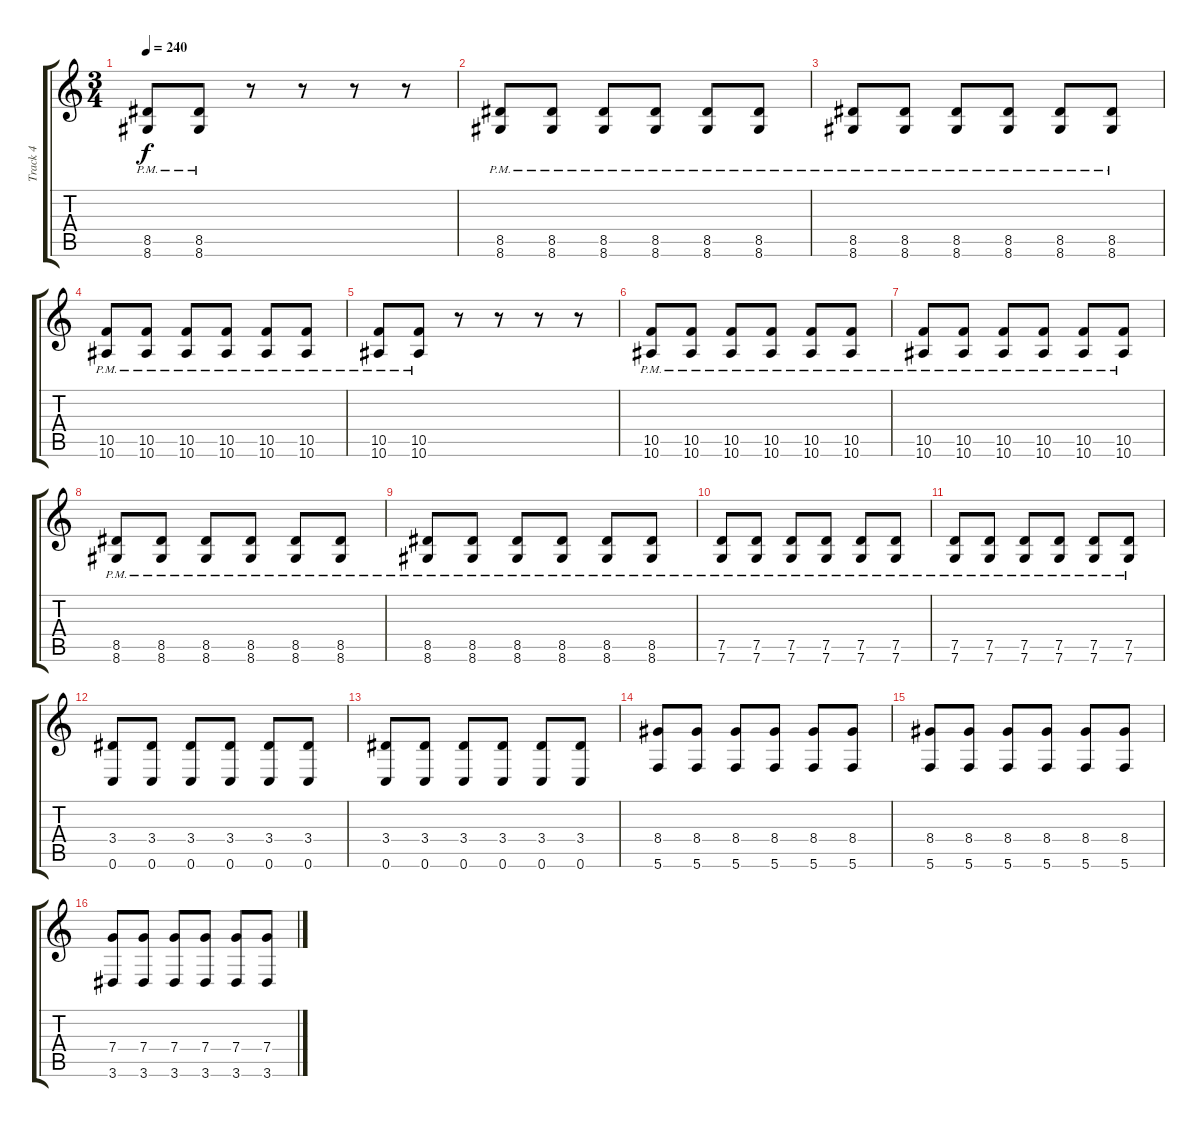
\track ("Track 4" "Track 4") {instrument distortionguitar}
\staff {score tabs}
\tuning (D4 A3 F3 C3 G2 C2) {hide}
\ts (3 4)
\tempo 240
\clef g2
\ks c
(8.5{pm} 8.6{pm}).8{dy f} (8.5{pm} 8.6{pm}).8 r.8 r.8 r.8 r.8 |
(8.5{pm} 8.6{pm}).8 (8.5{pm} 8.6{pm}).8 (8.5{pm} 8.6{pm}).8 (8.5{pm} 8.6{pm}).8 (8.5{pm} 8.6{pm}).8 (8.5{pm} 8.6{pm}).8 |
(8.5{pm} 8.6{pm}).8 (8.5{pm} 8.6{pm}).8 (8.5{pm} 8.6{pm}).8 (8.5{pm} 8.6{pm}).8 (8.5{pm} 8.6{pm}).8 (8.5{pm} 8.6{pm}).8 |
(10.5{pm} 10.6{pm}).8 (10.5{pm} 10.6{pm}).8 (10.5{pm} 10.6{pm}).8 (10.5{pm} 10.6{pm}).8 (10.5{pm} 10.6{pm}).8 (10.5{pm} 10.6{pm}).8 |
(10.5{pm} 10.6{pm}).8 (10.5{pm} 10.6{pm}).8 r.8 r.8 r.8 r.8 |
(10.5{pm} 10.6{pm}).8 (10.5{pm} 10.6{pm}).8 (10.5{pm} 10.6{pm}).8 (10.5{pm} 10.6{pm}).8 (10.5{pm} 10.6{pm}).8 (10.5{pm} 10.6{pm}).8 |
(10.5{pm} 10.6{pm}).8 (10.5{pm} 10.6{pm}).8 (10.5{pm} 10.6{pm}).8 (10.5{pm} 10.6{pm}).8 (10.5{pm} 10.6{pm}).8 (10.5{pm} 10.6{pm}).8 |
(8.5{pm} 8.6{pm}).8 (8.5{pm} 8.6{pm}).8 (8.5{pm} 8.6{pm}).8 (8.5{pm} 8.6{pm}).8 (8.5{pm} 8.6{pm}).8 (8.5{pm} 8.6{pm}).8 |
(8.5{pm} 8.6{pm}).8 (8.5{pm} 8.6{pm}).8 (8.5{pm} 8.6{pm}).8 (8.5{pm} 8.6{pm}).8 (8.5{pm} 8.6{pm}).8 (8.5{pm} 8.6{pm}).8 |
(7.5{pm} 7.6{pm}).8 (7.5{pm} 7.6{pm}).8 (7.5{pm} 7.6{pm}).8 (7.5{pm} 7.6{pm}).8 (7.5{pm} 7.6{pm}).8 (7.5{pm} 7.6{pm}).8 |
(7.5{pm} 7.6{pm}).8 (7.5{pm} 7.6{pm}).8 (7.5{pm} 7.6{pm}).8 (7.5{pm} 7.6{pm}).8 (7.5{pm} 7.6{pm}).8 (7.5{pm} 7.6{pm}).8 |
(3.4 0.6).8 (3.4 0.6).8 (3.4 0.6).8 (3.4 0.6).8 (3.4 0.6).8 (3.4 0.6).8 |
(3.4 0.6).8 (3.4 0.6).8 (3.4 0.6).8 (3.4 0.6).8 (3.4 0.6).8 (3.4 0.6).8 |
(8.4 5.6).8 (8.4 5.6).8 (8.4 5.6).8 (8.4 5.6).8 (8.4 5.6).8 (8.4 5.6).8 |
(8.4 5.6).8 (8.4 5.6).8 (8.4 5.6).8 (8.4 5.6).8 (8.4 5.6).8 (8.4 5.6).8 |
(7.4 3.6).8 (7.4 3.6).8 (7.4 3.6).8 (7.4 3.6).8 (7.4 3.6).8 (7.4 3.6).8
